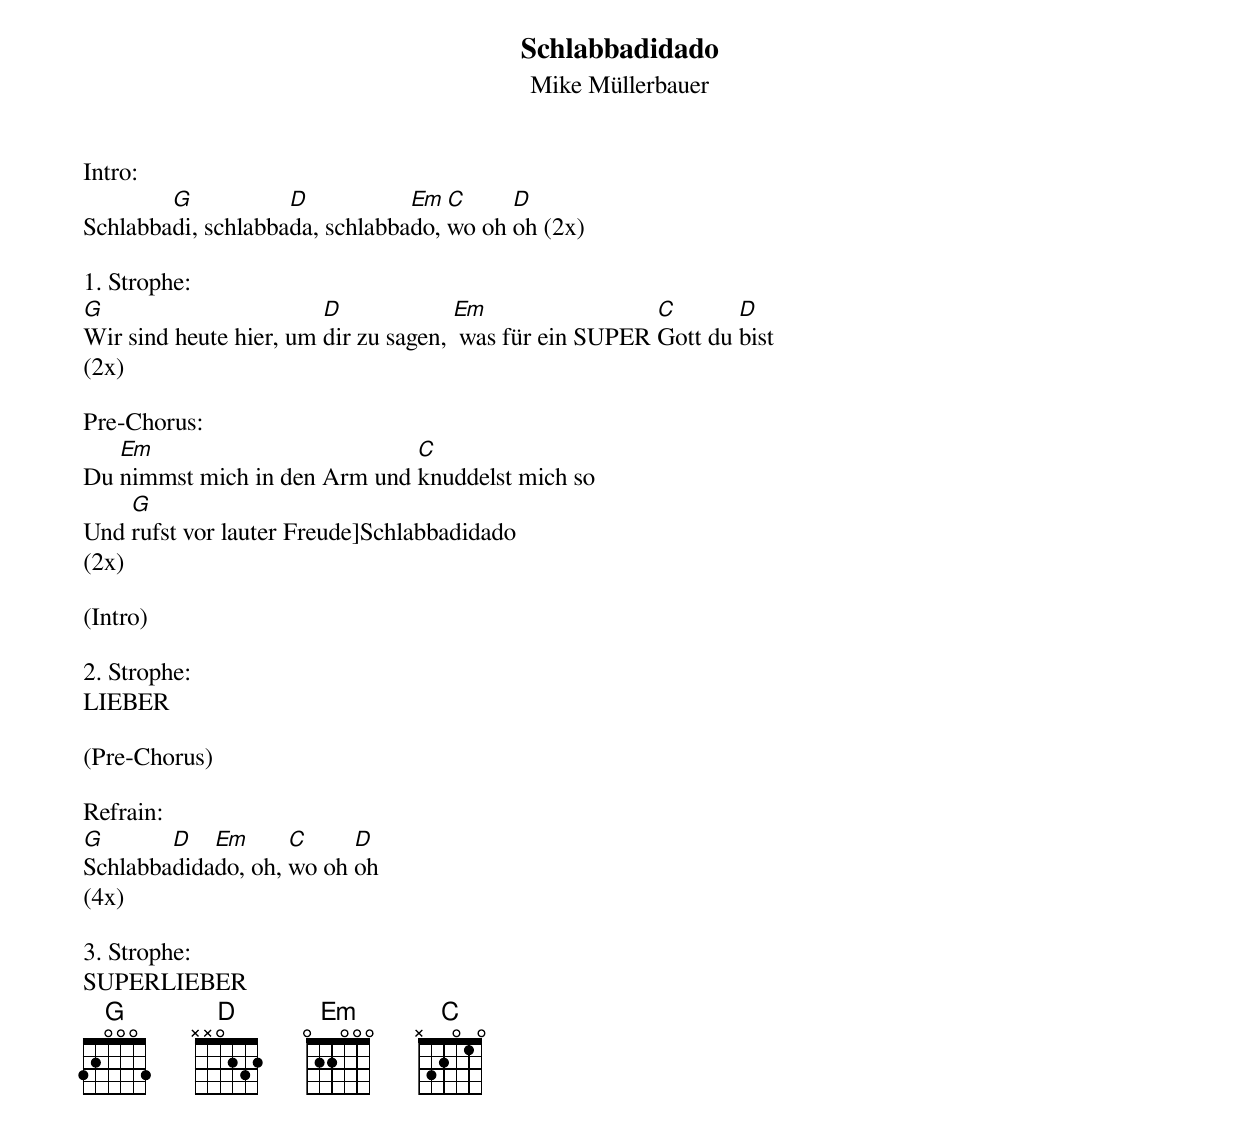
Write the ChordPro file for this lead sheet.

{title:Schlabbadidado}
{subtitle:Mike Müllerbauer}
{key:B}

Intro:
Schlabba[G]di, schlabba[D]da, schlabba[Em]do, [C]wo oh [D]oh (2x)

1. Strophe:
[G]Wir sind heute hier, um [D]dir zu sagen, [Em] was für ein SUPER [C]Gott du [D]bist
(2x)

Pre-Chorus:
Du [Em]nimmst mich in den Arm und [C]knuddelst mich so
Und [G]rufst vor lauter Freude]Schlabbadidado
(2x)

(Intro)

2. Strophe:
LIEBER

(Pre-Chorus)

Refrain:
[G]Schlabba[D]dida[Em]do, oh, [C]wo oh [D]oh
(4x)

3. Strophe:
SUPERLIEBER
